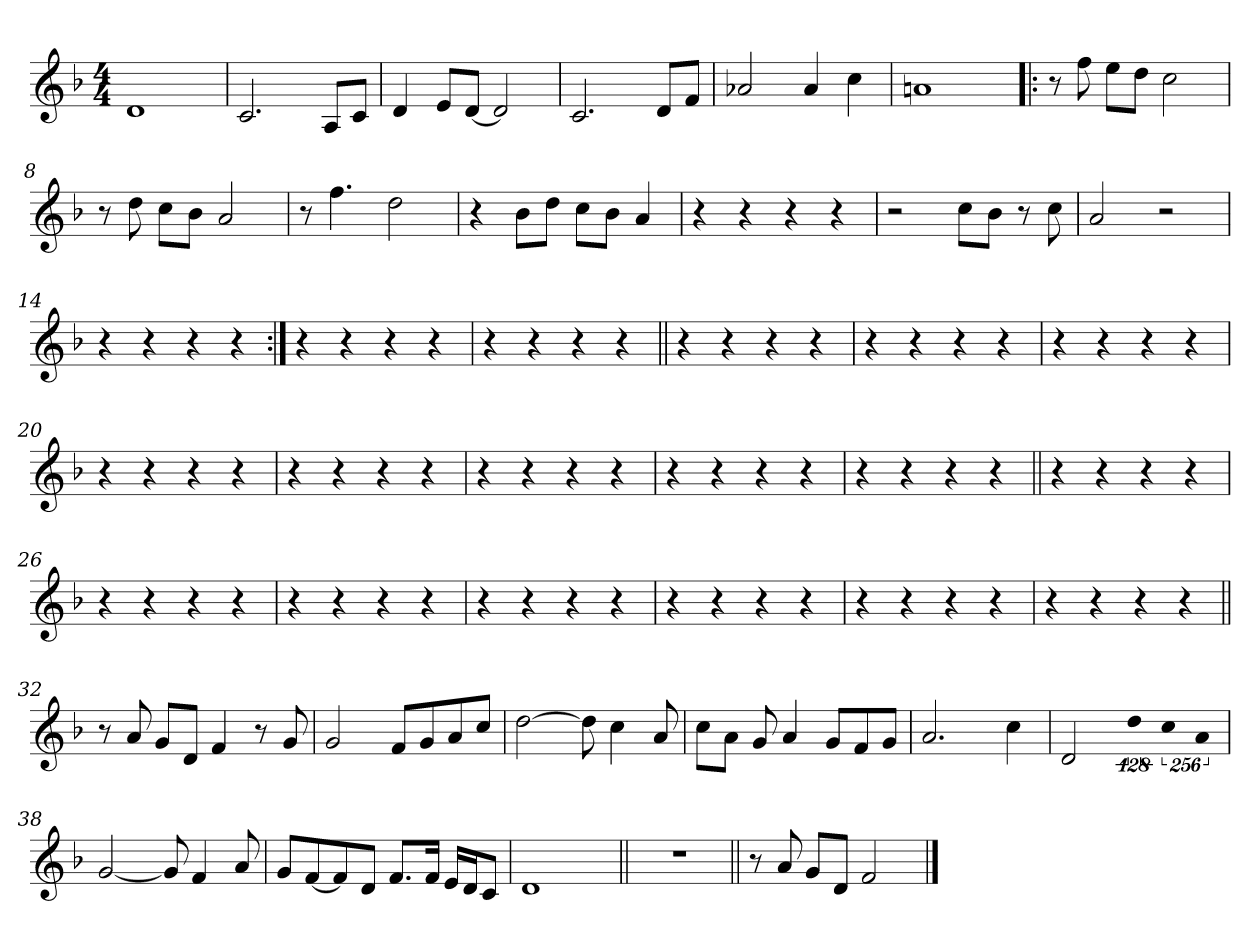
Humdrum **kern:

**kern
*part1
*staff1
!!LO:PB:g=z
*clefG2
*k[b-]
*F:
*M4/4
*MM81
=1
1di
=2
2.ci/
8Ai/L
8ci/J
=3
4di/
8ei/L
[<8di/J
2di/]
=4
2.ci/
8di/L
8fi/J
=5
2a-Xi/
4a-i/
4cci\
=6
1ani
!!LO:LB:g=z
=7!|:
8r
8ffi\
8eei\L
8ddi\J
2cci\
=8
8r
8ddi\
8cci\L
8b-i\J
2ai/
=9
8r
4.ffi\
2ddi\
=10
4r
8b-i\L
8ddi\J
8cci\L
8b-i\J
4ai/
!!LO:LB:g=z
=11
4r
4r
4r
4r
=12
2r
8cci\L
8b-i\J
8r
8cci\
=13
2ai/
2r
=14
4r
4r
4r
4r
=15:|!
4r
4r
4r
4r
=16
4r
4r
4r
4r
!!LO:LB:g=z
=17||
4r
4r
4r
4r
=18
4r
4r
4r
4r
=19
4r
4r
4r
4r
=20
4r
4r
4r
4r
=21
4r
4r
4r
4r
!!LO:LB:g=z
=22
4r
4r
4r
4r
=23
4r
4r
4r
4r
=24
4r
4r
4r
4r
=25||
4r
4r
4r
4r
=26
4r
4r
4r
4r
!!LO:LB:g=z
=27
4r
4r
4r
4r
=28
4r
4r
4r
4r
=29
4r
4r
4r
4r
=30
4r
4r
4r
4r
=31
4r
4r
4r
4r
!!LO:LB:g=z
=32||
8r
8ai/
8gi/L
8di/J
4fi/
8r
8gi/
=33
2gi/
8fi/L
8gi/
8ai/
8cci/J
=34
[>2ddi\
8ddi\]
4cci\
8ai/
=35
8cci\L
8ai\J
8gi/
4ai/
8gi/L
8fi/
8gi/J
=36
2.ai/
4cci\
!!LO:LB:g=z
=37
2di/
!LO:N:vis=4
512%85ddi\
!LO:N:vis=4
1024%171cci\
!LO:N:vis=4
1024%171ai/
=38
[<2gi/
8gi/]
4fi/
8ai/
=39
8gi/L
[<8fi/
8fi/]
8di/J
8.fi/L
16fi/Jk
16ei/LL
16di/J
8ci/J
=40
1di
=41||
1r
=42||
8r
8ai/
8gi/L
8di/J
2fi/
==
*-
